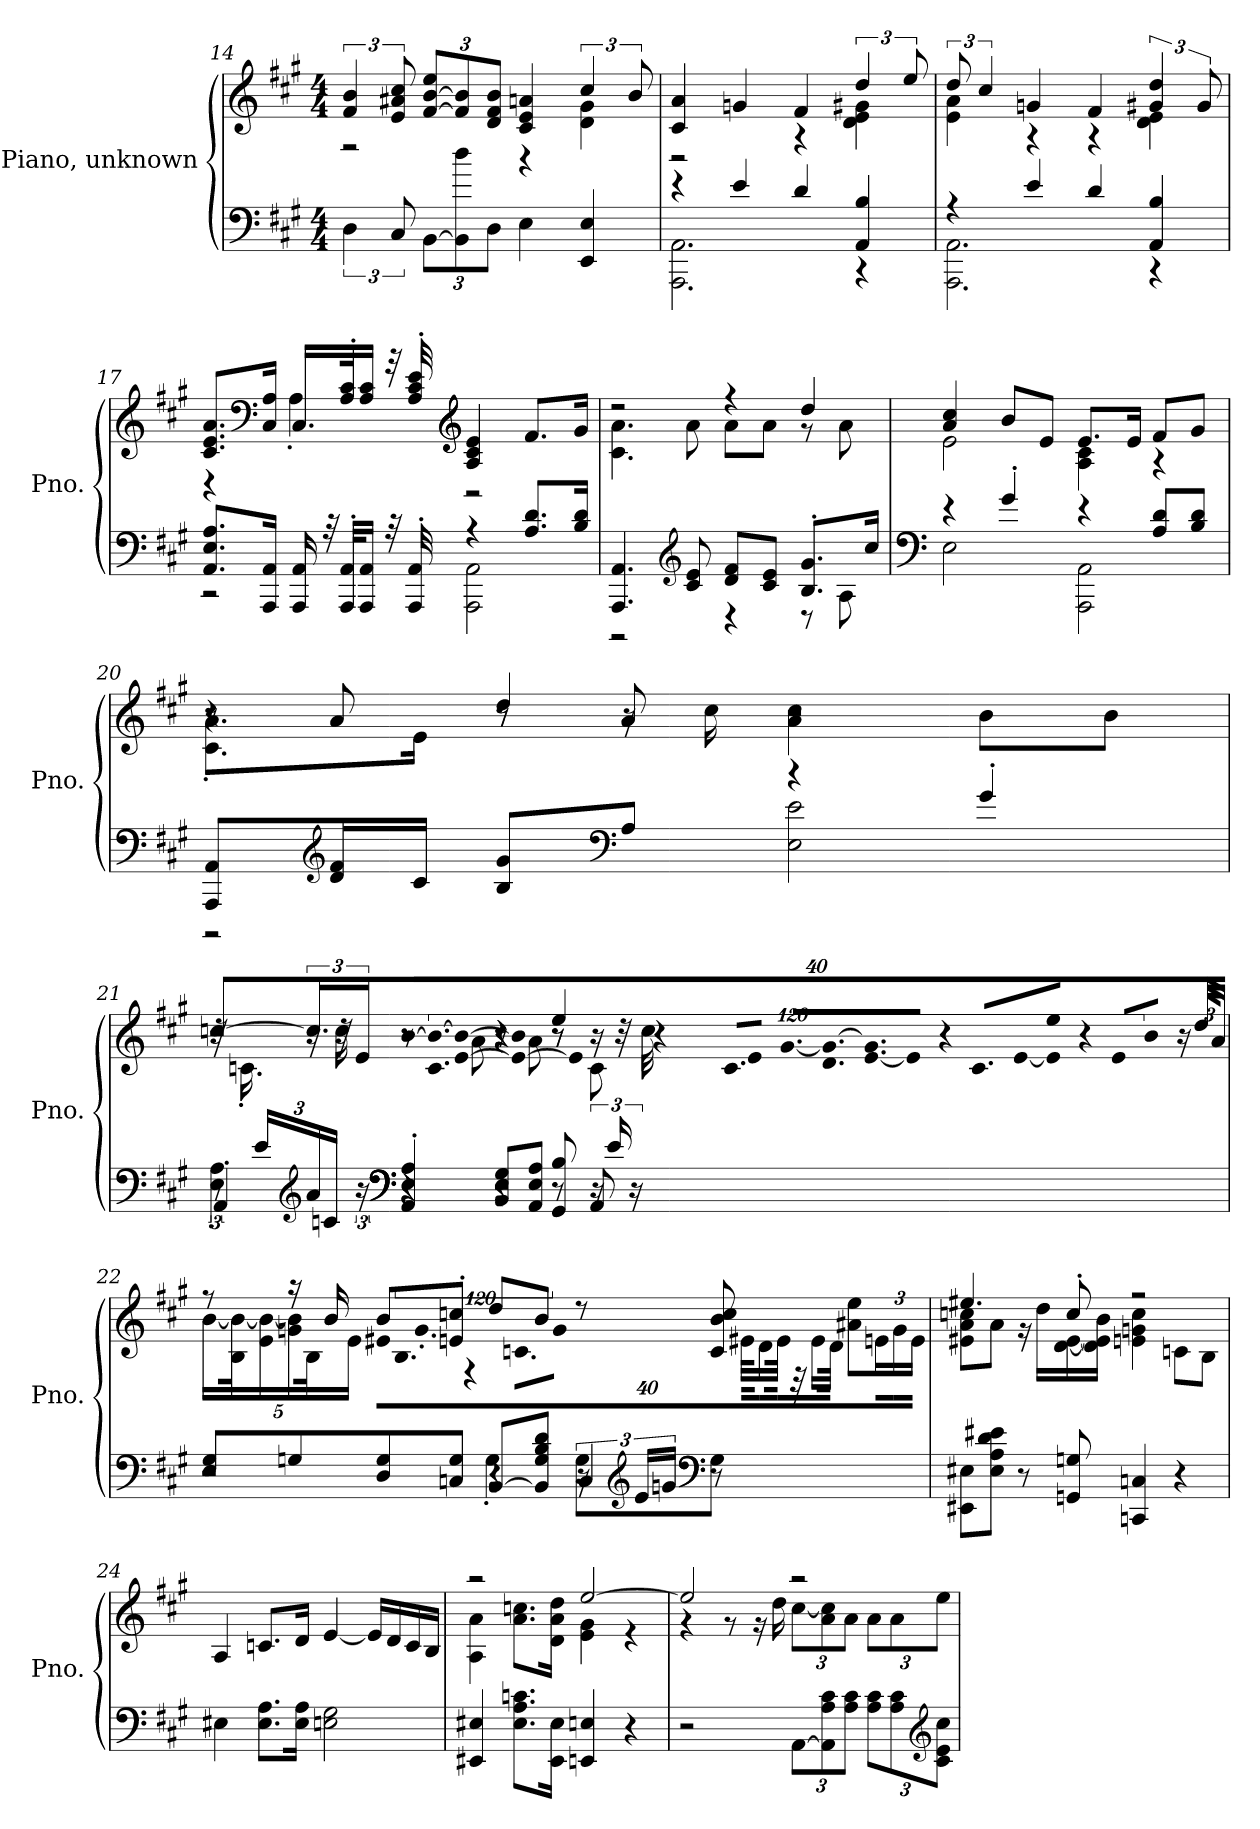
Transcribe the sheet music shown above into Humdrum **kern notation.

**kern	**kern
*part1	*part1
*staff2	*staff1
*I"Piano, unknown	*
*I'Pno.	*
!!LO:PB:g=z
*clefF4	*clefG2
*k[f#c#g#]	*k[f#c#g#]
*M4/4	*M4/4
=14	=14
*	*^
6D\	6f#/ 6b/	2r
12C#/	12e/ 12a#X/ 12cc#/	.
*Xbrackettup	*Xbrackettup	*
[12BB\L	[12f#/ [12b/ 12ee/L	.
12BB\] 12dd\	12f#/] 12b/]	.
12D\J	12d/ 12f#/ 12b/J	.
4E\	4c#/ 4e/ 4an/	4r
*	*brackettup	*
4EE/ 4E/	6cc#/	4d\ 4g#\
.	12b/	.
=15	=15	=15
*^	*	*
4r	2.AAA\ 2.AA\	4c#/ 4a/	2r
4e/	.	4gn/	.
4d/	.	4f#/	4r
4AA/ 4B/	4r	6dd/	4d\ 4e\ 4g#X\
.	.	12ee/	.
=16	=16	=16	=16
4r	2.AAA\ 2.AA\	12dd/	4e\ 4a\
.	.	6cc#/	.
4e/	.	4gn/	4r
4d/	.	4f#/	4r
4AA/ 4B/	4r	6g#X/ 6dd/	4d\ 4e\
.	.	12g#/	.
!!LO:LB:g=z	!!
=17	=17	=17	=17
8.AA/ 8.E/ 8.A/L	2r	8.c#/ 8.e/ 8.a/L	4r
*	*	*clefF4	*
16AAA/ 16AA/Jk	.	16C#/ 16A/Jk	.
16AAA/ 16AA/	.	16.C#/LL	4A'\
32r	.	.	.
32AAA/' 32AA/'KLL	.	32A/' 32c#/'K	.
16AAA/ 16AA/JJ	.	16A/ 16c#/JJ	.
32r	.	32r	.
32AAA/' 32AA/'	.	32A/' 32c#/' 32e/'	.
*	*	*clefG2	*
4r	2AAA\ 2AA\	4A/ 4c#/ 4e/	2r
8.A/ 8.d/L	.	8.f#/L	.
16B/ 16d/Jk	.	16g#/Jk	.
=18	=18	=18	=18
4.AAA/ 4.AA/	2r	2r	4.c#\ 4.a\
*clefG2	*	*	*
8c#/ 8e/	.	.	8a\
8d/ 8f#/L	4r	4r	8a\L
8c#/ 8e/J	.	.	8a\J
8.B/' 8.g#/'L	8r	4dd/	8r
.	8A\	.	8a\
16cc#/Jk	.	.	.
=19	=19	=19	=19
*clefF4	*	*	*
4r	2E\	4a/ 4cc#/	2e\
4g#'/	.	8b/L	.
.	.	8e/J	.
4r	2AAA\ 2AA\	8.e/L	4A\ 4c#\
.	.	16e/Jk	.
8A/ 8d/L	.	8f#/L	4r
8B/ 8d/J	.	8g#/J	.
!!LO:LB:g=z
=20	=20	=20	=20
*	*	*	*^
8AAA/ 8AA/L	2r	8r	8.c#\' 8.a\'L	4r
*clefG2	*	*	*	*
16d/ 16f#/L	.	8a/	.	.
16c#/JJ	.	.	16e\Jk	.
8B/ 8g#/L	.	4dd/	8r	8r
*clefF4	*	*	*	*
8A/J	.	.	16r	8a/
.	.	.	16cc#\	.
4r	2E\ 2e\	2r	4a\ 4cc#\	2r
4g#'/	.	.	8b\L	.
.	.	.	8b\J	.
*v	*v	*	*	*
*	*v	*v	*v
!!LO:LB:g=z
=21	=21
*brackettup	*
*^	*^
*	*^	*	*^
*	*	*	*	*	*^
12r	4E\' 4A\'	4AA'/	2r	32r	[8ccn/L	2r
.	.	.	.	16.cn'\	.	.
24e/LL	.	.	.	.	.	.
*clefG2	*	*	*	*	*	*
24a/	.	.	.	16r	24.cc/Jk]	.
24cn/JJ	.	.	.	.	.	.
.	.	.	.	16cc\	48r	.
24r	.	.	.	.	24e/	.
*clefF4	*	*	*	*	*	*
!	!	!	!	!	!LO:N:vis=32	!
4AA/' 4E/' 4A/'	4r	4r	.	8r	[640%23b/LLL	.
!	!	!	!	!	!LO:N:vis=32.	!
.	.	.	.	.	1920%103c/ 1920%103b/_	.
!	!	!	!	!	!LO:N:vis=64	!
.	.	.	.	.	[960%17e/ 960%17b/_L	.
!	!	!	!	!	!LO:N:vis=64	!
.	.	.	.	.	960%17e/_ 960%17b/]	.
!	!	!	!	!	!LO:N:vis=64	!
.	.	.	.	8a\	960%17e/JJJJ]	.
!	!	!	!	!	!LO:N:vis=64	!
.	.	.	.	.	960%17r	.
.	.	.	.	.	1920ryy	.
!	!	!	!	!	!LO:N:vis=32.	!
.	.	.	.	.	1920%103c/LLL	.
!	!	!	!	!	!LO:N:vis=32	!
.	.	.	.	.	640%23e/JJJ	.
8BB/ 8E/ 8G#/L	2r	4r	4r	8r	.	4r
.	.	.	.	.	[36.g#/LLL	.
.	.	.	.	.	36.d/ 36.g#/_	.
.	.	.	.	.	[36.e/ 36.g#/]	.
8AA/ 8E/ 8A/J	.	.	.	8a\	.	.
!	!	!	!	!	!LO:N:vis=64	!
.	.	.	.	.	640%9e/JJJk]	.
!	!	!	!	!	!LO:N:vis=32	!
.	.	.	.	.	1920%53r	.
.	.	.	.	.	36.c/LLL	.
!	!	!	!	!	!LO:N:vis=64	!
.	.	.	.	.	[640%9e/K	.
!	!	!	!	!	!LO:N:vis=32	!
.	.	.	.	.	1920%53e/] 1920%53ee/JJJ	.
8GG#/ 8B/	.	8r	4ee/	8r	.	8r
.	.	.	.	.	24r	.
.	.	.	.	.	24e/LL	.
.	.	.	.	.	24b/JJ	.
24r	.	8AA/	.	16r	.	8c\
.	.	.	.	.	16r	.
24e/	.	.	.	.	.	.
.	.	.	.	32r	.	.
*	*	*	*	*	*Xbrackettup	*
.	.	.	.	.	48dd/KLL	.
24r	.	.	.	.	.	.
.	.	.	.	.	24a/JJ	.
.	.	.	.	32cc\	.	.
1920ryy	1920ryy	1920ryy	1920ryy	1920ryy	.	1920ryy
*	*	*	*	*v	*v	*v
!!LO:LB:g=z
=22	=22	=22	=22	=22
8E/ 8G#/L	2r	2r	8r	[20b\LL
.	.	.	.	40B\ 40b\_K
.	.	.	.	20e\ 20b\_
8Gn/	.	.	16r	20gn\ 20b\]
.	.	.	.	40B\K
.	.	.	16b/	.
.	.	.	.	20e\JJ
*	*	*	*	*brackettup
!	!	!	!	!LO:N:vis=32
8D/ 8G/	.	.	8b/L	640%23e#X\LLL
!	!	!	!	!LO:N:vis=32.
.	.	.	.	1920%103B\
!	!	!	!	!LO:N:vis=32.
.	.	.	.	1920%103g'\JJJ
8Cn/ 8G/J	.	.	8en/' 8ccn/'J	.
!	!	!	!	!LO:N:vis=64
.	.	.	.	960%17r
!	!	!	!	!LO:N:vis=32.
.	.	.	.	1920%103cn\LLL
!	!	!	!	!LO:N:vis=32
.	.	.	.	640%23g\JJJ
[8BB/L	4G'\	4r	8dd/L	.
.	.	.	.	32e#X\KLL
.	.	.	.	16d\
.	.	.	.	32e#\JJk
8BB/] 8G/ 8B/ 8d/J	.	.	8b/J	.
.	.	.	.	32r
.	.	.	.	16e#\LL
.	.	.	.	32d\JJk
24r	8G\L	4C/	8r	.
.	.	.	.	8a#X\ 8ee\L
*clefG2	*	*	*	*
24e/LL	.	.	.	.
24gn/JJ	.	.	.	.
*clefF4	*	*	*	*
8r	8G\J	.	8c/ 8b/ 8cc/	.
*	*	*	*	*Xbrackettup
.	.	.	.	24en\L
.	.	.	.	24g\
.	.	.	.	24e\JJ
1920ryy	1920ryy	1920ryy	1920ryy	.
*v	*v	*v	*	*
!!LO:LB:g=z	!!
=23	=23	=23
8EE#X\ 8E#X\L	4.ee#X/	8e#X\ 8a\ 8ccn\L
8E#\ 8A\ 8d\ 8e#X\J	.	8a\J
8r	.	16r
.	.	16dd\LL
8GGn/ 8Gn/	8cc'/	[16d\ [16e#\
.	.	16d\] 16e#\] 16b\JJ
4CCn/ 4Cn/	2r	4en\ 4gn\ 4cc\
4r	.	8cn\L
.	.	8B\J
*	*v	*v
=24	=24
4E#X\	4A/
8.E#\ 8.A\L	8.cn/L
16E#\ 16A\Jk	16d/Jk
2En\ 2G#\	[4e/
.	16e/LL]
.	16d/
.	16c/
.	16B/JJ
=25	=25
*	*^
4EE#X/ 4E#X/	2r	4A\ 4a\
8.E#\ 8.A\ 8.cn\L	.	8.a\ 8.ccn\L
16EE#\ 16E#\Jk	.	16d\ 16a\ 16dd\Jk
4EEn/ 4En/	[2ee/	4e\ 4g#\
4r	.	4r
!!LO:PB:g=z	!!
=26	=26	=26
2r	2ee/]	4r
.	.	8r
.	.	16r
.	.	16dd\
*Xbrackettup	*	*
[12AA\L	2r	[12cc#\L
12AA\] 12A\ 12c#\	.	12a\ 12cc#\]
12A\ 12c#\J	.	12a\J
12A\ 12c#\L	.	12a\L
12A\ 12c#\	.	12a\
*clefG2	*	*
12c#\ 12e\ 12cc#\J	.	12ee\J
*	*v	*v
=	=
*-	*-
